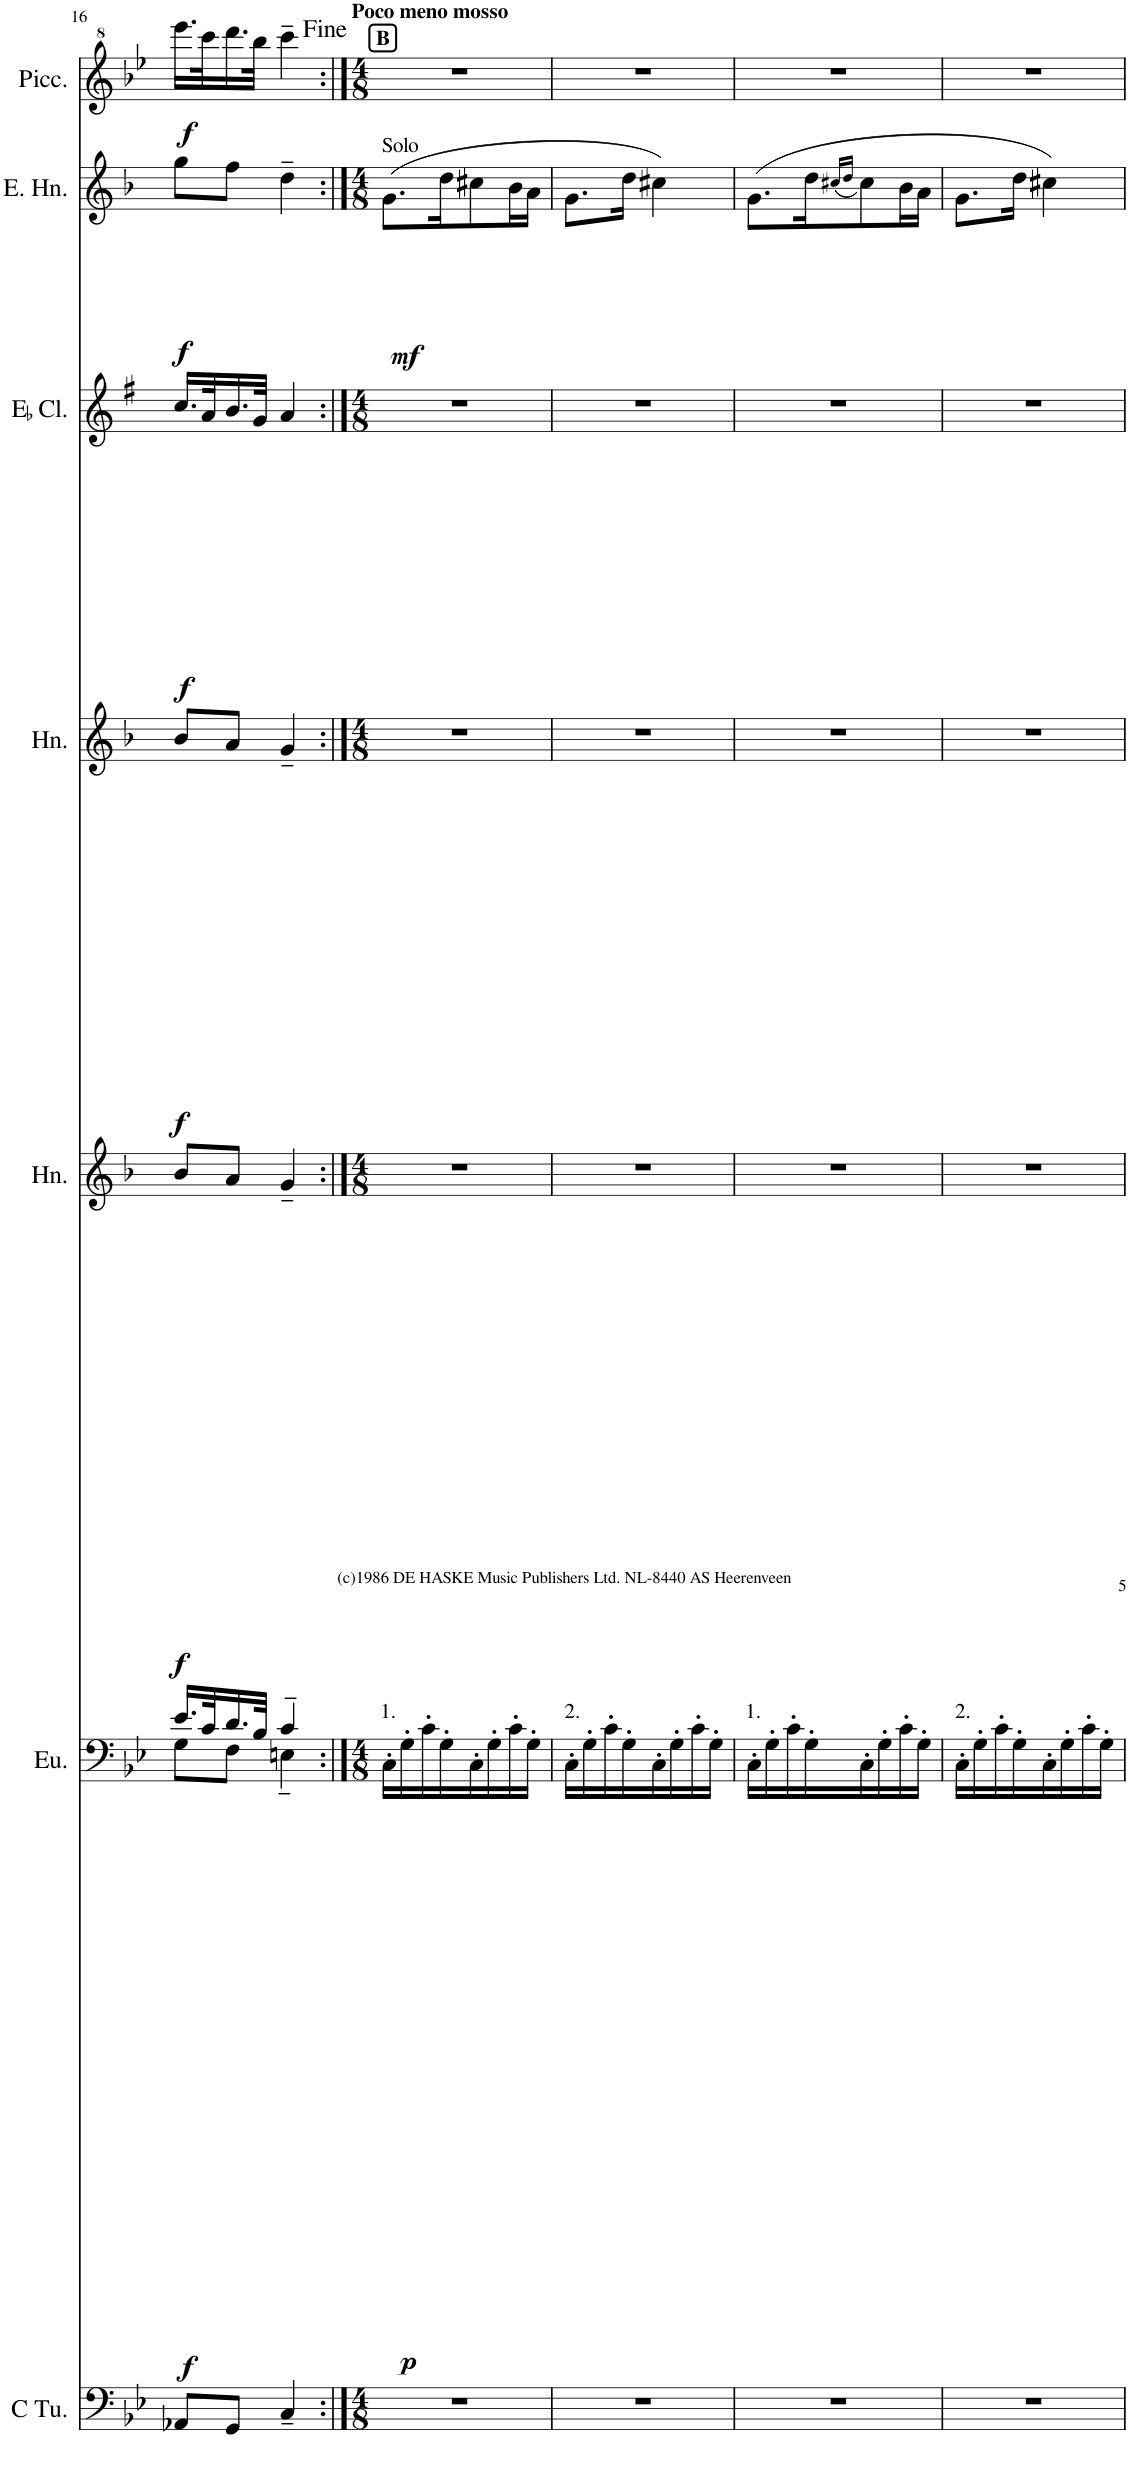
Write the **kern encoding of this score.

**kern	**dynam	**kern	**dynam	**kern	**dynam	**kern	**dynam	**kern	**dynam	**kern	**dynam	**kern	**dynam
*part7	*part7	*part6	*part6	*part5	*part5	*part4	*part4	*part3	*part3	*part2	*part2	*part1	*part1
*staff7	*staff7	*staff6	*staff6	*staff5	*staff5	*staff4	*staff4	*staff3	*staff3	*staff2	*staff2	*staff1	*staff1
*I"C Tuba	*	*I"Euphonium	*	*I"Horn	*	*I"Horn	*	*I"EaccidentalFlat Clarinet	*	*I"English Horn	*	*I"Piccolo	*
*I'C Tu.	*	*I'Eu.	*	*I'Hn.	*	*I'Hn.	*	*I'EaccidentalFlat Cl.	*	*I'E. Hn.	*	*I'Picc.	*
!!LO:PB:g=z
*clefF4	*	*clefF4	*	*clefG2	*	*clefG2	*	*clefG2	*	*clefG2	*	*clefG^2	*
*	*	*	*	*Trd4c7	*	*Trd4c7	*	*Trd-2c-3	*	*Trd4c7	*	*Trd-7c-12	*
*k[b-e-]	*	*k[b-e-]	*	*k[b-]	*	*k[b-]	*	*k[f#]	*	*k[b-]	*	*k[b-e-]	*
*M2/4	*	*M2/4	*	*M2/4	*	*M2/4	*	*M2/4	*	*M2/4	*	*M2/4	*
=16	=16	=16	=16	=16	=16	=16	=16	=16	=16	=16	=16	=16	=16
*	*	*^	*	*	*	*	*	*	*	*	*	*	*
!	!LO:DY:b	!	!	!LO:DY:b	!	!LO:DY:b	!	!LO:DY:b	!	!LO:DY:b	!	!LO:DY:b	!	!LO:DY:b
8AA-X/L	f	16.e-/LL	8G\L	f	8b-/L	f	8b-/L	f	16.cc/LL	f	8gg\L	f	16.eeee-\LL	f
.	.	32c/K	.	.	.	.	.	.	32a/K	.	.	.	32cccc\K	.
8GG/J	.	16.d/	8F\J	.	8a/J	.	8a/J	.	16.b/	.	8ff\J	.	16.dddd\	.
.	.	32B-/JJk	.	.	.	.	.	.	32g/JJk	.	.	.	32bbb-\JJk	.
4C~/	.	4c~/	4En~\	.	4g~/	.	4g~/	.	4a/	.	4dd~\	.	4cccc~\	.
*	*	*v	*v	*	*	*	*	*	*	*	*	*	*	*
=17:|!	=17:|!	=17:|!	=17:|!	=17:|!	=17:|!	=17:|!	=17:|!	=17:|!	=17:|!	=17:|!	=17:|!	=17:|!	=17:|!
*M4/8	*	*M4/8	*	*M4/8	*	*M4/8	*	*M4/8	*	*M4/8	*	*M4/8	*
*	*	*^	*	*	*	*	*	*	*	*	*	*	*
!	!	!	!	!	!	!	!	!	!	!	!	!	!LO:TX:a:B:t=Poco meno mosso	!
!	!	!	!	!	!	!	!	!	!	!	!	!	!LO:TX:a:B:t=B	!
!	!	!	!	!	!	!	!	!	!	!	!LO:TX:a:t=Solo	!	!	!
!	!	!LO:TX:a:t=1.	!	!	!	!	!	!	!	!	!	!	!	!
!	!	!	!	!LO:DY:b	!	!	!	!	!	!	!	!LO:DY:b	!	!
*	*	*v	*v	*	*	*	*	*	*	*	*	*	*	*
2r	.	16C'\LL	p	2r	.	2r	.	2r	.	(8.g\L	mf	2r	.
.	.	16G'\	.	.	.	.	.	.	.	.	.	.	.
.	.	16c'\	.	.	.	.	.	.	.	.	.	.	.
.	.	16G'\	.	.	.	.	.	.	.	16dd\K	.	.	.
.	.	16C'\	.	.	.	.	.	.	.	8cc#X\	.	.	.
.	.	16G'\	.	.	.	.	.	.	.	.	.	.	.
.	.	16c'\	.	.	.	.	.	.	.	16b-\L	.	.	.
.	.	16G'\JJ	.	.	.	.	.	.	.	16a\JJ	.	.	.
=18	=18	=18	=18	=18	=18	=18	=18	=18	=18	=18	=18	=18	=18
!	!	!LO:TX:a:t=2.	!	!	!	!	!	!	!	!	!	!	!
2r	.	16C'\LL	.	2r	.	2r	.	2r	.	8.g\L	.	2r	.
.	.	16G'\	.	.	.	.	.	.	.	.	.	.	.
.	.	16c'\	.	.	.	.	.	.	.	.	.	.	.
.	.	16G'\	.	.	.	.	.	.	.	16dd\Jk	.	.	.
.	.	16C'\	.	.	.	.	.	.	.	4cc#X\)	.	.	.
.	.	16G'\	.	.	.	.	.	.	.	.	.	.	.
.	.	16c'\	.	.	.	.	.	.	.	.	.	.	.
.	.	16G'\JJ	.	.	.	.	.	.	.	.	.	.	.
=19	=19	=19	=19	=19	=19	=19	=19	=19	=19	=19	=19	=19	=19
!	!	!LO:TX:a:t=1.	!	!	!	!	!	!	!	!	!	!	!
2r	.	16C'\LL	.	2r	.	2r	.	2r	.	(8.g\L	.	2r	.
.	.	16G'\	.	.	.	.	.	.	.	.	.	.	.
.	.	16c'\	.	.	.	.	.	.	.	.	.	.	.
.	.	16G'\	.	.	.	.	.	.	.	16dd\K	.	.	.
.	.	.	.	.	.	.	.	.	.	(16qcc#X/LL	.	.	.
.	.	.	.	.	.	.	.	.	.	16qdd/JJ	.	.	.
.	.	16C'\	.	.	.	.	.	.	.	8cc#\)	.	.	.
.	.	16G'\	.	.	.	.	.	.	.	.	.	.	.
.	.	16c'\	.	.	.	.	.	.	.	16b-\L	.	.	.
.	.	16G'\JJ	.	.	.	.	.	.	.	16a\JJ	.	.	.
=20	=20	=20	=20	=20	=20	=20	=20	=20	=20	=20	=20	=20	=20
!	!	!LO:TX:a:t=2.	!	!	!	!	!	!	!	!	!	!	!
2r	.	16C'\LL	.	2r	.	2r	.	2r	.	8.g\L	.	2r	.
.	.	16G'\	.	.	.	.	.	.	.	.	.	.	.
.	.	16c'\	.	.	.	.	.	.	.	.	.	.	.
.	.	16G'\	.	.	.	.	.	.	.	16dd\Jk	.	.	.
.	.	16C'\	.	.	.	.	.	.	.	4cc#X\)	.	.	.
.	.	16G'\	.	.	.	.	.	.	.	.	.	.	.
.	.	16c'\	.	.	.	.	.	.	.	.	.	.	.
.	.	16G'\JJ	.	.	.	.	.	.	.	.	.	.	.
=	=	=	=	=	=	=	=	=	=	=	=	=	=
*-	*-	*-	*-	*-	*-	*-	*-	*-	*-	*-	*-	*-	*-
